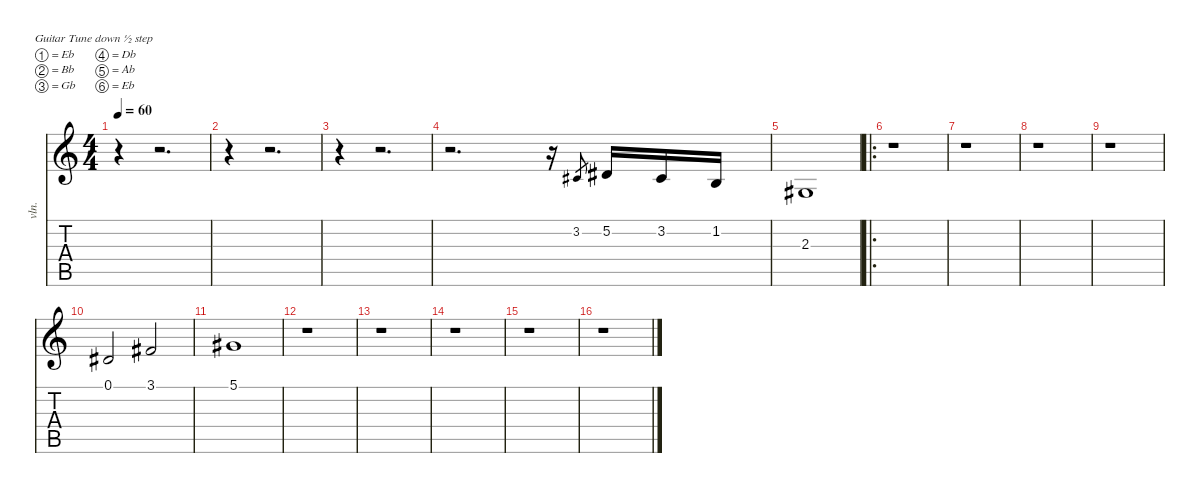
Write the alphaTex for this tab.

\defaultSystemsLayout 4
\hideDynamics
\bracketExtendMode nobrackets
\otherSystemsTrackNameOrientation horizontal
\track ("Keyboard" "vln.") {instrument stringensemble1}
\staff {score tabs}
\tuning (Eb4 Bb3 Gb3 Db3 Ab2 Eb2)
\ts (4 4)
\tempo 60
\clef g2
\ks c
r.4{dy f} r.2{d} |
r.4 r.2{d} |
r.4 r.2{d} |
r.2{d instrument churchorgan} r.16 3.2{acc #}.8{gr dy mf} 5.2{acc #}.16{dy f} 3.2{acc #}.16 1.2.16 |
2.3{acc #}.1 |
\ro
r.1 |
r.1 |
r.1 |
r.1 |
0.1{acc #}.2{instrument stringensemble1} 3.1{acc #}.2{dy fff} |
5.1{acc #}.1 |
r.1 |
r.1 |
r.1 |
r.1 |
r.1
